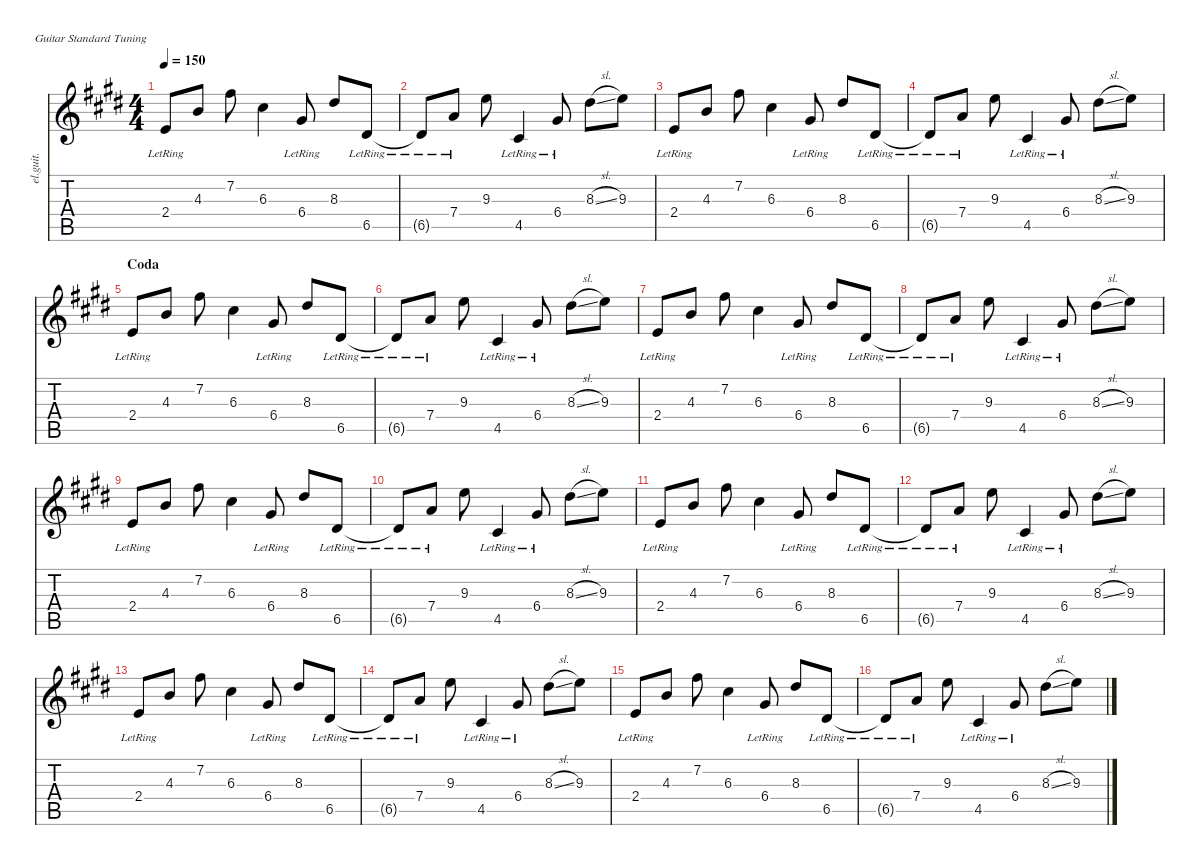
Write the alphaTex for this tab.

\defaultSystemsLayout 4
\hideDynamics
\bracketExtendMode nobrackets
\otherSystemsTrackNameOrientation horizontal
\track ("Guitar II - A. Summers" "el.guit.") {mute instrument electricguitarclean}
\staff {score tabs}
\tuning (E4 B3 G3 D3 A2 E2)
\ts (4 4)
\tempo 150
\clef g2
\ks c#minor
2.4{lr acc forcenatural}.8{dy mf beam Up} 4.3{acc forcenatural}.8{beam Up} 7.2{acc #}.8{beam Down} 6.3{acc #}.4{beam Down} 6.4{lr acc #}.8{beam Up} 8.3{acc #}.8{beam Up} 6.5{lr acc #}.8{beam Up} |
6.5{lr t acc #}.8{beam Up} 7.4{lr acc forcenatural}.8{beam Up} 9.3{acc forcenatural}.8{beam Down} 4.5{lr acc #}.4{beam Up} 6.4{lr acc #}.8{beam Up} 8.3{sl acc #}.8{beam Down} 9.3{acc forcenatural}.8{beam Down} |
2.4{lr acc forcenatural}.8{beam Up} 4.3{acc forcenatural}.8{beam Up} 7.2{acc #}.8{beam Down} 6.3{acc #}.4{beam Down} 6.4{lr acc #}.8{beam Up} 8.3{acc #}.8{beam Up} 6.5{lr acc #}.8{beam Up} |
6.5{lr t acc #}.8{beam Up} 7.4{lr acc forcenatural}.8{beam Up} 9.3{acc forcenatural}.8{beam Down} 4.5{lr acc #}.4{beam Up} 6.4{lr acc #}.8{beam Up} 8.3{sl acc #}.8{beam Down} 9.3{acc forcenatural}.8{beam Down} |
\section ("" "Coda")
2.4{lr acc forcenatural}.8{beam Up} 4.3{acc forcenatural}.8{beam Up} 7.2{acc #}.8{beam Down} 6.3{acc #}.4{beam Down} 6.4{lr acc #}.8{beam Up} 8.3{acc #}.8{beam Up} 6.5{lr acc #}.8{beam Up} |
6.5{lr t acc #}.8{beam Up} 7.4{lr acc forcenatural}.8{beam Up} 9.3{acc forcenatural}.8{beam Down} 4.5{lr acc #}.4{beam Up} 6.4{lr acc #}.8{beam Up} 8.3{sl acc #}.8{beam Down} 9.3{acc forcenatural}.8{beam Down} |
2.4{lr acc forcenatural}.8{beam Up} 4.3{acc forcenatural}.8{beam Up} 7.2{acc #}.8{beam Down} 6.3{acc #}.4{beam Down} 6.4{lr acc #}.8{beam Up} 8.3{acc #}.8{beam Up} 6.5{lr acc #}.8{beam Up} |
6.5{lr t acc #}.8{beam Up} 7.4{lr acc forcenatural}.8{beam Up} 9.3{acc forcenatural}.8{beam Down} 4.5{lr acc #}.4{beam Up} 6.4{lr acc #}.8{beam Up} 8.3{sl acc #}.8{beam Down} 9.3{acc forcenatural}.8{beam Down} |
2.4{lr acc forcenatural}.8{beam Up} 4.3{acc forcenatural}.8{beam Up} 7.2{acc #}.8{beam Down} 6.3{acc #}.4{beam Down} 6.4{lr acc #}.8{beam Up} 8.3{acc #}.8{beam Up} 6.5{lr acc #}.8{beam Up} |
6.5{lr t acc #}.8{beam Up} 7.4{lr acc forcenatural}.8{beam Up} 9.3{acc forcenatural}.8{beam Down} 4.5{lr acc #}.4{beam Up} 6.4{lr acc #}.8{beam Up} 8.3{sl acc #}.8{beam Down} 9.3{acc forcenatural}.8{beam Down} |
2.4{lr acc forcenatural}.8{beam Up} 4.3{acc forcenatural}.8{beam Up} 7.2{acc #}.8{beam Down} 6.3{acc #}.4{beam Down} 6.4{lr acc #}.8{beam Up} 8.3{acc #}.8{beam Up} 6.5{lr acc #}.8{beam Up} |
6.5{lr t acc #}.8{beam Up} 7.4{lr acc forcenatural}.8{beam Up} 9.3{acc forcenatural}.8{beam Down} 4.5{lr acc #}.4{beam Up} 6.4{lr acc #}.8{beam Up} 8.3{sl acc #}.8{beam Down} 9.3{acc forcenatural}.8{beam Down} |
2.4{lr acc forcenatural}.8{beam Up} 4.3{acc forcenatural}.8{beam Up} 7.2{acc #}.8{beam Down} 6.3{acc #}.4{beam Down} 6.4{lr acc #}.8{beam Up} 8.3{acc #}.8{beam Up} 6.5{lr acc #}.8{beam Up} |
6.5{lr t acc #}.8{beam Up} 7.4{lr acc forcenatural}.8{beam Up} 9.3{acc forcenatural}.8{beam Down} 4.5{lr acc #}.4{beam Up} 6.4{lr acc #}.8{beam Up} 8.3{sl acc #}.8{beam Down} 9.3{acc forcenatural}.8{beam Down} |
2.4{lr acc forcenatural}.8{beam Up} 4.3{acc forcenatural}.8{beam Up} 7.2{acc #}.8{beam Down} 6.3{acc #}.4{beam Down} 6.4{lr acc #}.8{beam Up} 8.3{acc #}.8{beam Up} 6.5{lr acc #}.8{beam Up} |
6.5{lr t acc #}.8{beam Up} 7.4{lr acc forcenatural}.8{beam Up} 9.3{acc forcenatural}.8{beam Down} 4.5{lr acc #}.4{beam Up} 6.4{lr acc #}.8{beam Up} 8.3{sl acc #}.8{beam Down} 9.3{acc forcenatural}.8{beam Down}
